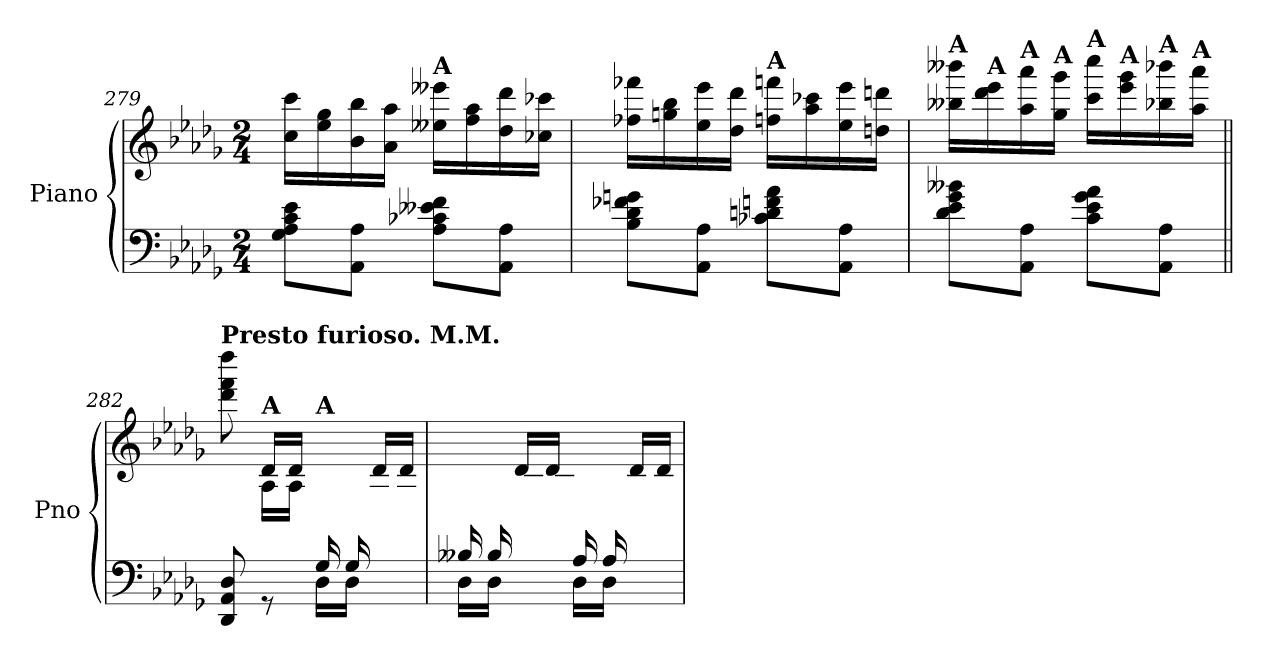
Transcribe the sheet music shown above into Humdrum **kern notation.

**kern	**kern
*part1	*part1
*staff2	*staff1
*I"Piano	*
*I'Pno	*
*clefF4	*clefG2
*k[b-e-a-d-g-]	*k[b-e-a-d-g-]
*M2/4	*M2/4
=279	=279
8G-\ 8A-\ 8c\ 8e-\L	16cc\ 16ccc\LL
.	16ee-\ 16gg-\
8AA-\ 8A-\J	16b-\ 16bb-\
.	16a-\ 16aa-\JJ
!	!LO:TX:a:B:t=A
8A-\ 8c-X\ 8e--X\ 8f\L	16ee--X\ 16eee--X\LL
.	16ff\ 16aa-\
8AA-\ 8A-\J	16dd-\ 16ddd-\
.	16cc-X\ 16ccc-X\JJ
!!LO:LB:g=z
=280	=280
8B-\ 8d-\ 8f-X\ 8gn\L	16ff-X\ 16fff-X\LL
.	16ggn\ 16bb-\
8AA-\ 8A-\J	16ee-\ 16eee-\
.	16dd-\ 16ddd-\JJ
!	!LO:TX:a:B:t=A
8c-X\ 8dn\ 8fn\ 8a-\L	16ffn\ 16fffn\LL
.	16aa-\ 16ccc-X\
8AA-\ 8A-\J	16ee-\ 16eee-\
.	16ddn\ 16dddn\JJ
=281	=281
!	!LO:TX:a:B:t=A
8d-\ 8e-\ 8g-\ 8b--X\L	16bb--X\ 16bbb--X\LL
!	!LO:TX:a:B:t=A
.	16ddd-\ 16eee-\
!	!LO:TX:a:B:t=A
8AA-\ 8A-\J	16aa-\ 16aaa-\
!	!LO:TX:a:B:t=A
.	16gg-\ 16ggg-\JJ
!	!LO:TX:a:B:t=A
8c\ 8e-\ 8g-\ 8a-\L	16ccc\ 16cccc\LL
!	!LO:TX:a:B:t=A
.	16eee-\ 16ggg-\
!	!LO:TX:a:B:t=A
8AA-\ 8A-\J	16bb-X\ 16bbb-X\
!	!LO:TX:a:B:t=A
.	16aa-\ 16aaa-\JJ
=282||	=282||
*	*MM152
*^	*^
*	*	*	*^
!	!	!LO:TX:a:B:t=Presto furioso. M.M.	!	!
8DD-/ 8AA-/ 8D-/	4ryy	8ddd-\ 8fff\ 8dddd-\	8ryy	4.ryy
!	!	!LO:TX:a:B:t=A	!	!
8rGG	.	16d-/LL	16A-\LL	.
.	.	16d-/JJ	16A-\JJ	.
!	!	!LO:TX:a:B:t=A	!	!
16G-/LL	16D-\LL	8ryy	4ryy	.
16G-/	16D-\JJ	.	.	.
8ryy	8ryy	16d-/LL	.	16A-\
.	.	16d-/JJ	.	16A-\JJ
*	*	*	*v	*v
=283	=283	=283	=283
16B--X/LL	16D-\LL	8ryy	8ryy
16B--/	16D-\JJ	.	.
8ryy	8ryy	16d-/LL	16c-X\
.	.	16d-/JJ	16c-\JJ
16A-/LL	16D-\LL	8ryy	8ryy
16A-/	16D-\JJ	.	.
8ryy	8ryy	16d-/LL	16B--X\
.	.	16d-/JJ	16B--\JJ
*v	*v	*	*
*	*v	*v
=	=
*-	*-
